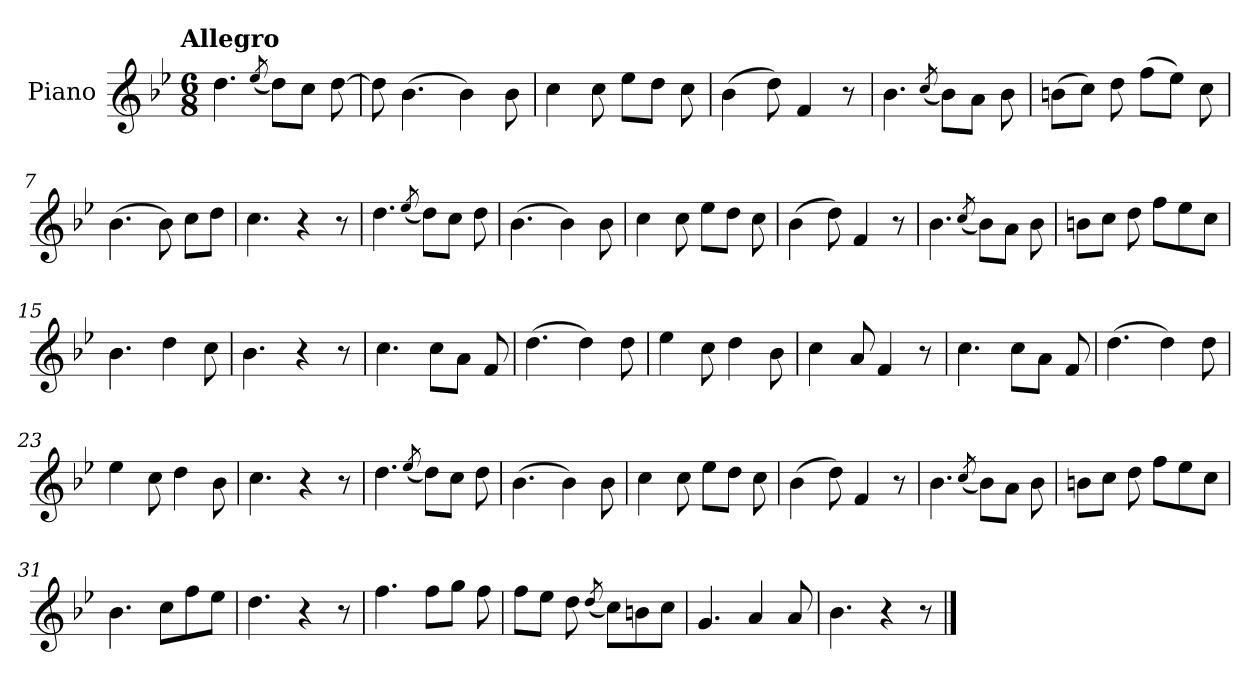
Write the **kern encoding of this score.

**kern
*part1
*staff1
*I"Piano
*I'Pno.
*clefG2
*k[b-e-]
!!LO:TX:omd:t=Allegro
*M6/8
*MM144
=1
4.dd\
(<8qee-/
8dd\L)
8cc\J
[8dd\
=2
8dd\]
(>4.b-\
4b-\)
8b-\
=3
4cc\
8cc\
8ee-\L
8dd\J
8cc\
=4
(>4b-\
8dd\)
4f/
8r
!!LO:LB:g=z
=5
4.b-\
(<8qcc/
8b-\L)
8a\J
8b-\
=6
(>8bn\L
8cc\J)
8dd\
(>8ff\L
8ee-\J)
8cc\
=7
(>4.b-\
8b-\)
8cc\L
8dd\J
=8
4.cc\
4r
8r
=9
4.dd\
(<8qee-/
8dd\L)
8cc\J
8dd\
!!LO:LB:g=z
=10
(>4.b-\
4b-\)
8b-\
=11
4cc\
8cc\
8ee-\L
8dd\J
8cc\
=12
(>4b-\
8dd\)
4f/
8r
=13
4.b-\
(<8qcc/
8b-\L)
8a\J
8b-\
=14
8bn\L
8cc\J
8dd\
8ff\L
8ee-\
8cc\J
!!LO:LB:g=z
=15
4.b-\
4dd\
8cc\
=16
4.b-\
4r
8r
=17
4.cc\
8cc\L
8a\J
8f/
=18
(>4.dd\
4dd\)
8dd\
=19
4ee-\
8cc\
4dd\
8b-\
=20
4cc\
8a/
4f/
8r
=21
4.cc\
8cc\L
8a\J
8f/
!!LO:LB:g=z
=22
(>4.dd\
4dd\)
8dd\
=23
4ee-\
8cc\
4dd\
8b-\
=24
4.cc\
4r
8r
=25
4.dd\
(<8qee-/
8dd\L)
8cc\J
8dd\
=26
(>4.b-\
4b-\)
8b-\
=27
4cc\
8cc\
8ee-\L
8dd\J
8cc\
!!LO:LB:g=z
=28
(>4b-\
8dd\)
4f/
8r
=29
4.b-\
(<8qcc/
8b-\L)
8a\J
8b-\
=30
8bn\L
8cc\J
8dd\
8ff\L
8ee-\
8cc\J
=31
4.b-\
8cc\L
8ff\
8ee-\J
=32
4.dd\
4r
8r
!!LO:LB:g=z
=33
4.ff\
8ff\L
8gg\J
8ff\
=34
8ff\L
8ee-\J
8dd\
(<8qdd/
8cc\L)
8bn\
8cc\J
=35
4.g/
4a/
8a/
=36
4.b-\
4r
8r
==
*-
